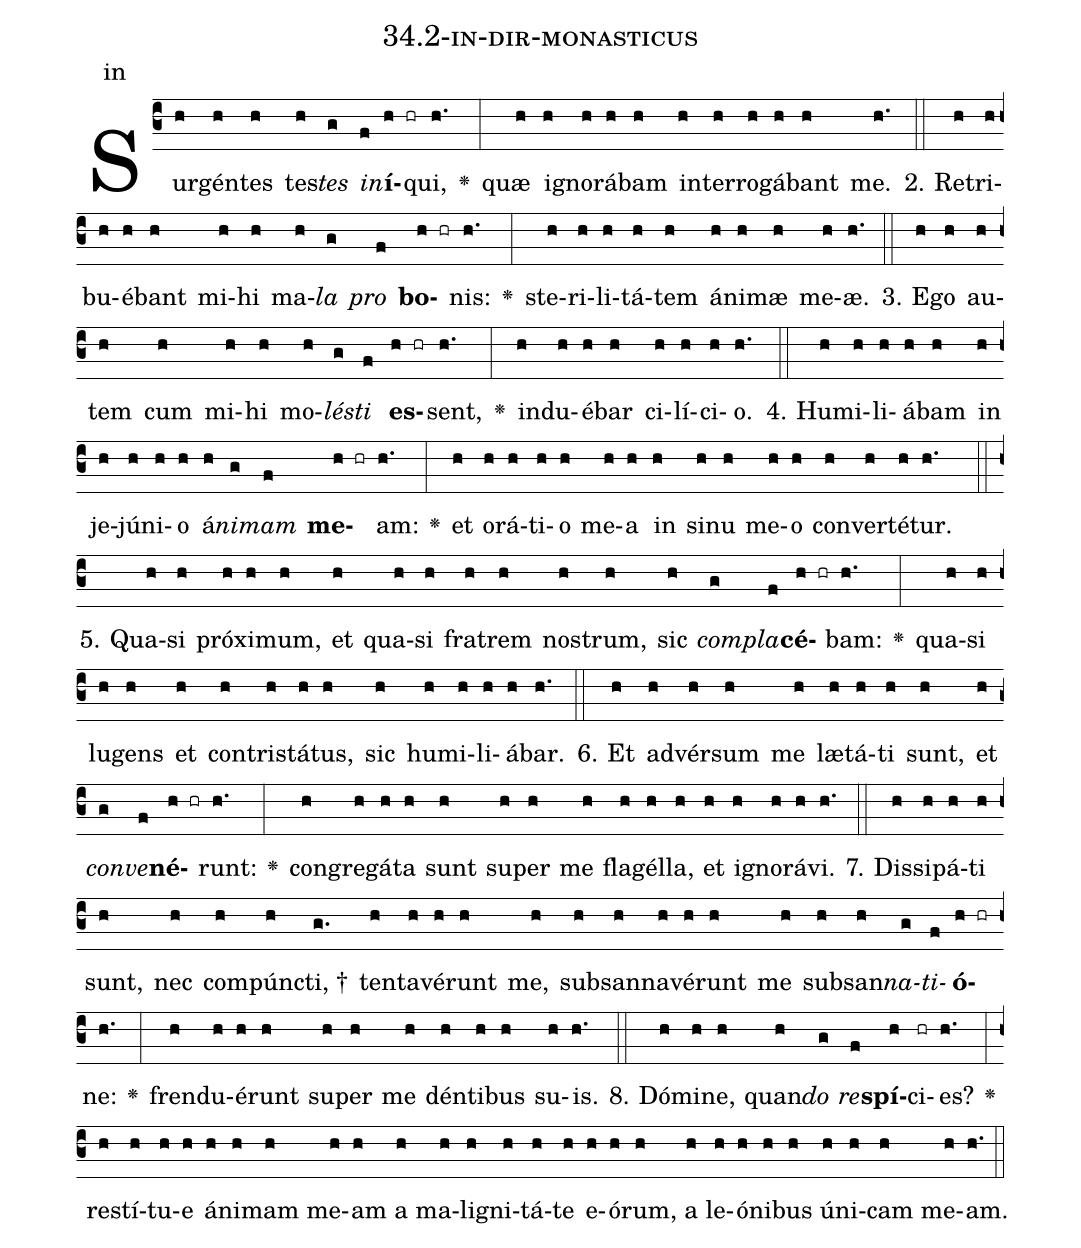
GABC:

name: 34.2-in-dir-monasticus;
annotation: in;
%%
(c3)Sur(h)gén(h)tes(h) tes(h)<i>tes</i>(g) <i>in</i>(f)<b>í</b>(h hr)qui,(h.) <v>\greheightstar</v>(:) quæ(h) i(h)gno(h)rá(h)bam(h) in(h)ter(h)ro(h)gá(h)bant(h) me.(h.) (::)
2. Re(h)tri(h)bu(h)é(h)bant(h) mi(h)hi(h) ma(h)<i>la</i>(g) <i>pro</i>(f) <b>bo</b>(h hr)nis:(h.) <v>\greheightstar</v>(:) ste(h)ri(h)li(h)tá(h)tem(h) á(h)ni(h)mæ(h) me(h)æ.(h.) (::)
3. E(h)go(h) au(h)tem(h) cum(h) mi(h)hi(h) mo(h)<i>lés</i>(g)<i>ti</i>(f) <b>es</b>(h hr)sent,(h.) <v>\greheightstar</v>(:) ind(h)u(h)é(h)bar(h) ci(h)lí(h)ci(h)o.(h.) (::)
4. Hu(h)mi(h)li(h)á(h)bam(h) in(h) je(h)jú(h)ni(h)o(h) á(h)<i>ni</i>(g)<i>mam</i>(f) <b>me</b>(h hr)am:(h.) <v>\greheightstar</v>(:) et(h) o(h)rá(h)ti(h)o(h) me(h)a(h) in(h) si(h)nu(h) me(h)o(h) con(h)ver(h)té(h)tur.(h.) (::)
5. Qua(h)si(h) pró(h)xi(h)mum,(h) et(h) qua(h)si(h) fra(h)trem(h) nos(h)trum,(h) sic(h) <i>com</i>(g)<i>pla</i>(f)<b>cé</b>(h hr)bam:(h.) <v>\greheightstar</v>(:) qua(h)si(h) lu(h)gens(h) et(h) con(h)tris(h)tá(h)tus,(h) sic(h) hu(h)mi(h)li(h)á(h)bar.(h.) (::)
6. Et(h) ad(h)vér(h)sum(h) me(h) læ(h)tá(h)ti(h) sunt,(h) et(h) <i>con</i>(g)<i>ve</i>(f)<b>né</b>(h hr)runt:(h.) <v>\greheightstar</v>(:) con(h)gre(h)gá(h)ta(h) sunt(h) su(h)per(h) me(h) fla(h)gél(h)la,(h) et(h) i(h)gno(h)rá(h)vi.(h.) (::)
7. Dis(h)si(h)pá(h)ti(h) sunt,(h) nec(h) com(h)púnc(h)ti, †(g.) ten(h)ta(h)vé(h)runt(h) me,(h) sub(h)san(h)na(h)vé(h)runt(h) me(h) sub(h)san(h)<i>na</i>(g)<i>ti</i>(f)<b>ó</b>(h hr)ne:(h.) <v>\greheightstar</v>(:) fren(h)du(h)é(h)runt(h) su(h)per(h) me(h) dén(h)ti(h)bus(h) su(h)is.(h.) (::)
8. Dó(h)mi(h)ne,(h) quan(h)<i>do</i>(g) <i>re</i>(f)<b>spí</b>(h)ci(hr)es?(h.) <v>\greheightstar</v>(:) re(h)stí(h)tu(h)e(h) á(h)ni(h)mam(h) me(h)am(h) a(h) ma(h)li(h)gni(h)tá(h)te(h) e(h)ó(h)rum,(h) a(h) le(h)ó(h)ni(h)bus(h) ú(h)ni(h)cam(h) me(h)am.(h.) (::)
